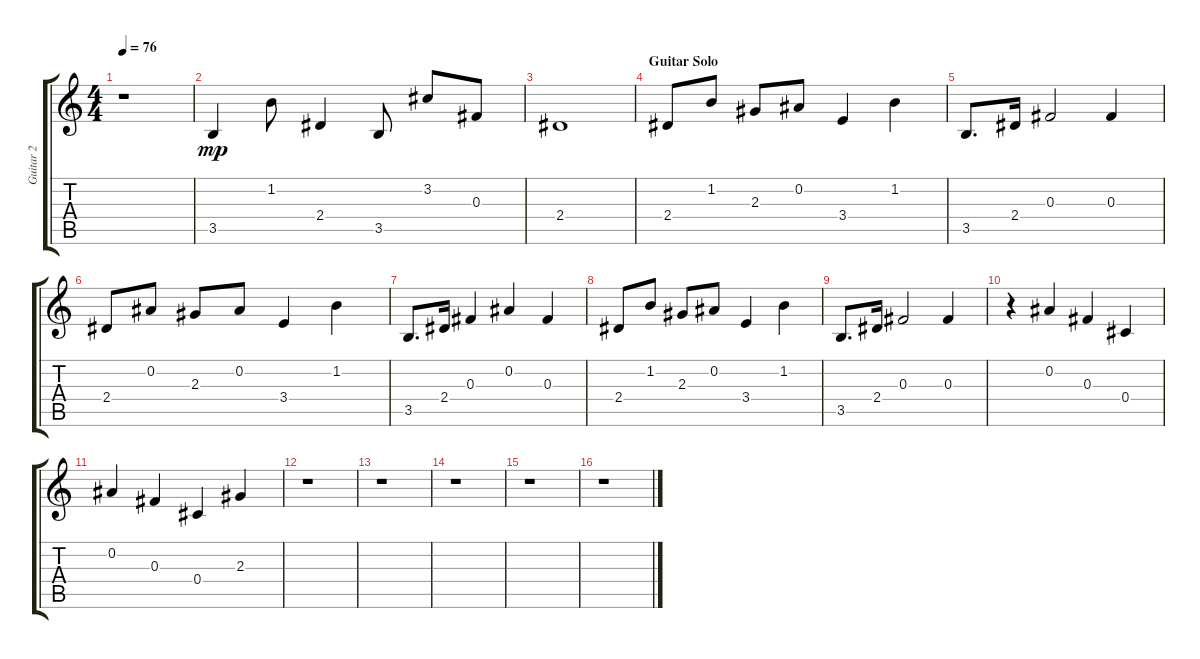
\track ("Guitar 2" "Guitar 2") {instrument distortionguitar}
\staff {score tabs}
\tuning (Eb4 Bb3 Gb3 Db3 Ab2 Eb2) {hide}
\ts (4 4)
\tempo 76
\clef g2
\ks c
r.1{dy f} |
3.5.4{dy mp} 1.2.8 2.4.4 3.5.8 3.2.8 0.3.8 |
2.4.1 |
\section ("" "Guitar Solo")
2.4.8 1.2.8 2.3.8 0.2.8 3.4.4 1.2.4 |
3.5.8{d} 2.4.16 0.3.2 0.3.4 |
2.4.8 0.2.8 2.3.8 0.2.8 3.4.4 1.2.4 |
3.5.8{d} 2.4.16 0.3.4 0.2.4 0.3.4 |
2.4.8 1.2.8 2.3.8 0.2.8 3.4.4 1.2.4 |
3.5.8{d} 2.4.16 0.3.2 0.3.4 |
r.4 0.2.4 0.3.4 0.4.4 |
0.2.4 0.3.4 0.4.4 2.3.4 |
r.1 |
r.1 |
r.1 |
r.1 |
r.1
